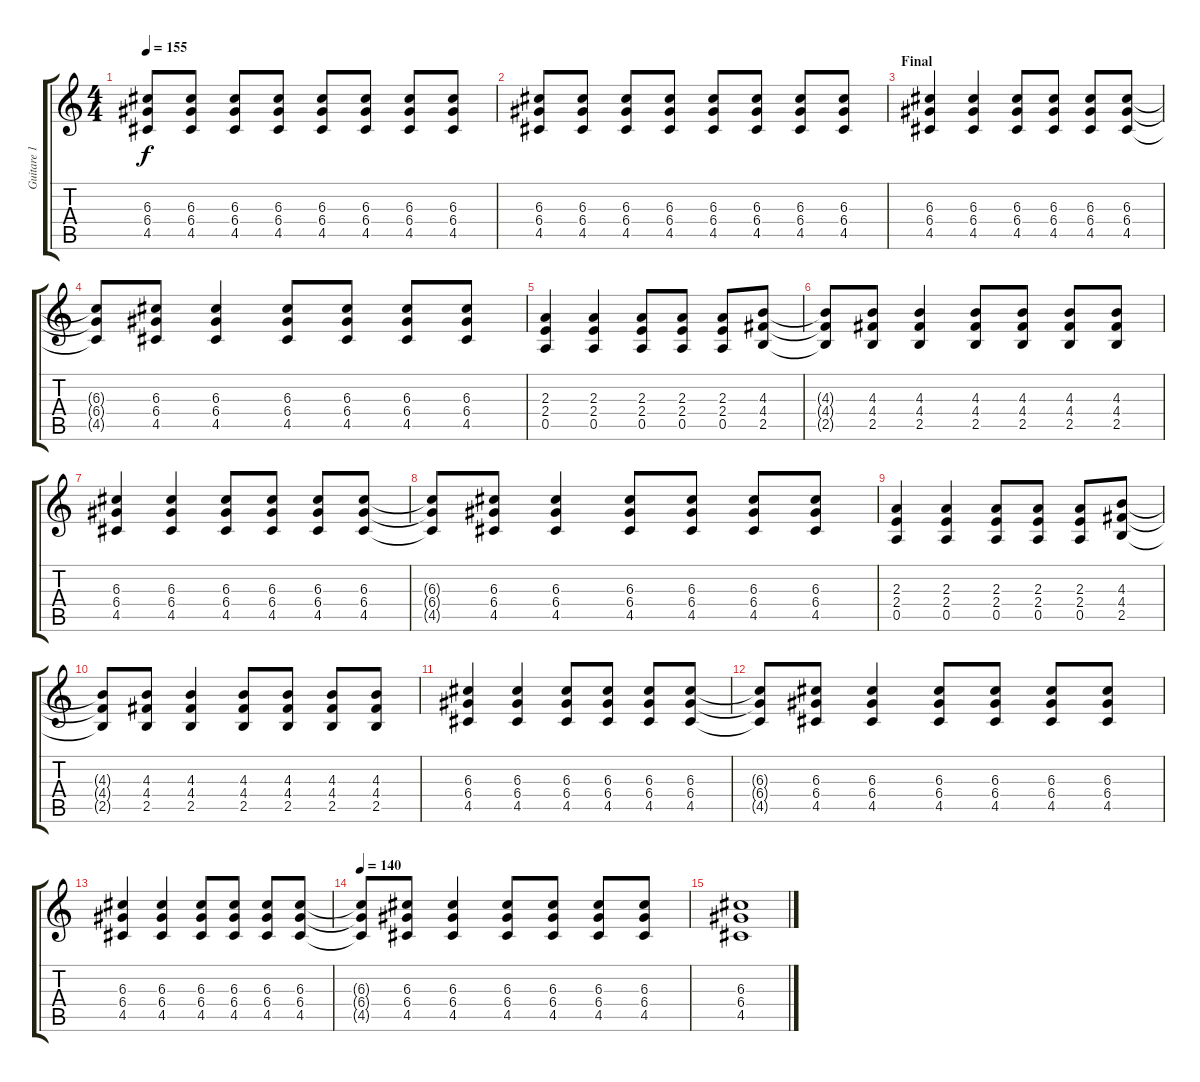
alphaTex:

\track ("Guitare 1 " "Guitare 1 ") {instrument distortionguitar}
\staff {score tabs}
\tuning (E4 B3 G3 D3 A2 E2) {hide}
\ts (4 4)
\tempo 155
\clef g2
\ks c
(6.3 6.4 4.5).8{dy f} (6.3 6.4 4.5).8 (6.3 6.4 4.5).8 (6.3 6.4 4.5).8 (6.3 6.4 4.5).8 (6.3 6.4 4.5).8 (6.3 6.4 4.5).8 (6.3 6.4 4.5).8 |
(6.3 6.4 4.5).8 (6.3 6.4 4.5).8 (6.3 6.4 4.5).8 (6.3 6.4 4.5).8 (6.3 6.4 4.5).8 (6.3 6.4 4.5).8 (6.3 6.4 4.5).8 (6.3 6.4 4.5).8 |
\section ("" "Final")
(6.3 6.4 4.5).4 (6.3 6.4 4.5).4 (6.3 6.4 4.5).8 (6.3 6.4 4.5).8 (6.3 6.4 4.5).8 (6.3 6.4 4.5).8 |
(6.3{t} 6.4{t} 4.5{t}).8 (6.3 6.4 4.5).8 (6.3 6.4 4.5).4 (6.3 6.4 4.5).8 (6.3 6.4 4.5).8 (6.3 6.4 4.5).8 (6.3 6.4 4.5).8 |
(2.3 2.4 0.5).4 (2.3 2.4 0.5).4 (2.3 2.4 0.5).8 (2.3 2.4 0.5).8 (2.3 2.4 0.5).8 (4.3 4.4 2.5).8 |
(4.3{t} 4.4{t} 2.5{t}).8 (4.3 4.4 2.5).8 (4.3 4.4 2.5).4 (4.3 4.4 2.5).8 (4.3 4.4 2.5).8 (4.3 4.4 2.5).8 (4.3 4.4 2.5).8 |
(6.3 6.4 4.5).4 (6.3 6.4 4.5).4 (6.3 6.4 4.5).8 (6.3 6.4 4.5).8 (6.3 6.4 4.5).8 (6.3 6.4 4.5).8 |
(6.3{t} 6.4{t} 4.5{t}).8 (6.3 6.4 4.5).8 (6.3 6.4 4.5).4 (6.3 6.4 4.5).8 (6.3 6.4 4.5).8 (6.3 6.4 4.5).8 (6.3 6.4 4.5).8 |
(2.3 2.4 0.5).4 (2.3 2.4 0.5).4 (2.3 2.4 0.5).8 (2.3 2.4 0.5).8 (2.3 2.4 0.5).8 (4.3 4.4 2.5).8 |
(4.3{t} 4.4{t} 2.5{t}).8 (4.3 4.4 2.5).8 (4.3 4.4 2.5).4 (4.3 4.4 2.5).8 (4.3 4.4 2.5).8 (4.3 4.4 2.5).8 (4.3 4.4 2.5).8 |
(6.3 6.4 4.5).4 (6.3 6.4 4.5).4 (6.3 6.4 4.5).8 (6.3 6.4 4.5).8 (6.3 6.4 4.5).8 (6.3 6.4 4.5).8 |
(6.3{t} 6.4{t} 4.5{t}).8 (6.3 6.4 4.5).8 (6.3 6.4 4.5).4 (6.3 6.4 4.5).8 (6.3 6.4 4.5).8 (6.3 6.4 4.5).8 (6.3 6.4 4.5).8 |
(6.3 6.4 4.5).4 (6.3 6.4 4.5).4 (6.3 6.4 4.5).8 (6.3 6.4 4.5).8 (6.3 6.4 4.5).8 (6.3 6.4 4.5).8 |
\tempo 140
(6.3{t} 6.4{t} 4.5{t}).8 (6.3 6.4 4.5).8 (6.3 6.4 4.5).4 (6.3 6.4 4.5).8 (6.3 6.4 4.5).8 (6.3 6.4 4.5).8 (6.3 6.4 4.5).8 |
(6.3 6.4 4.5).1
